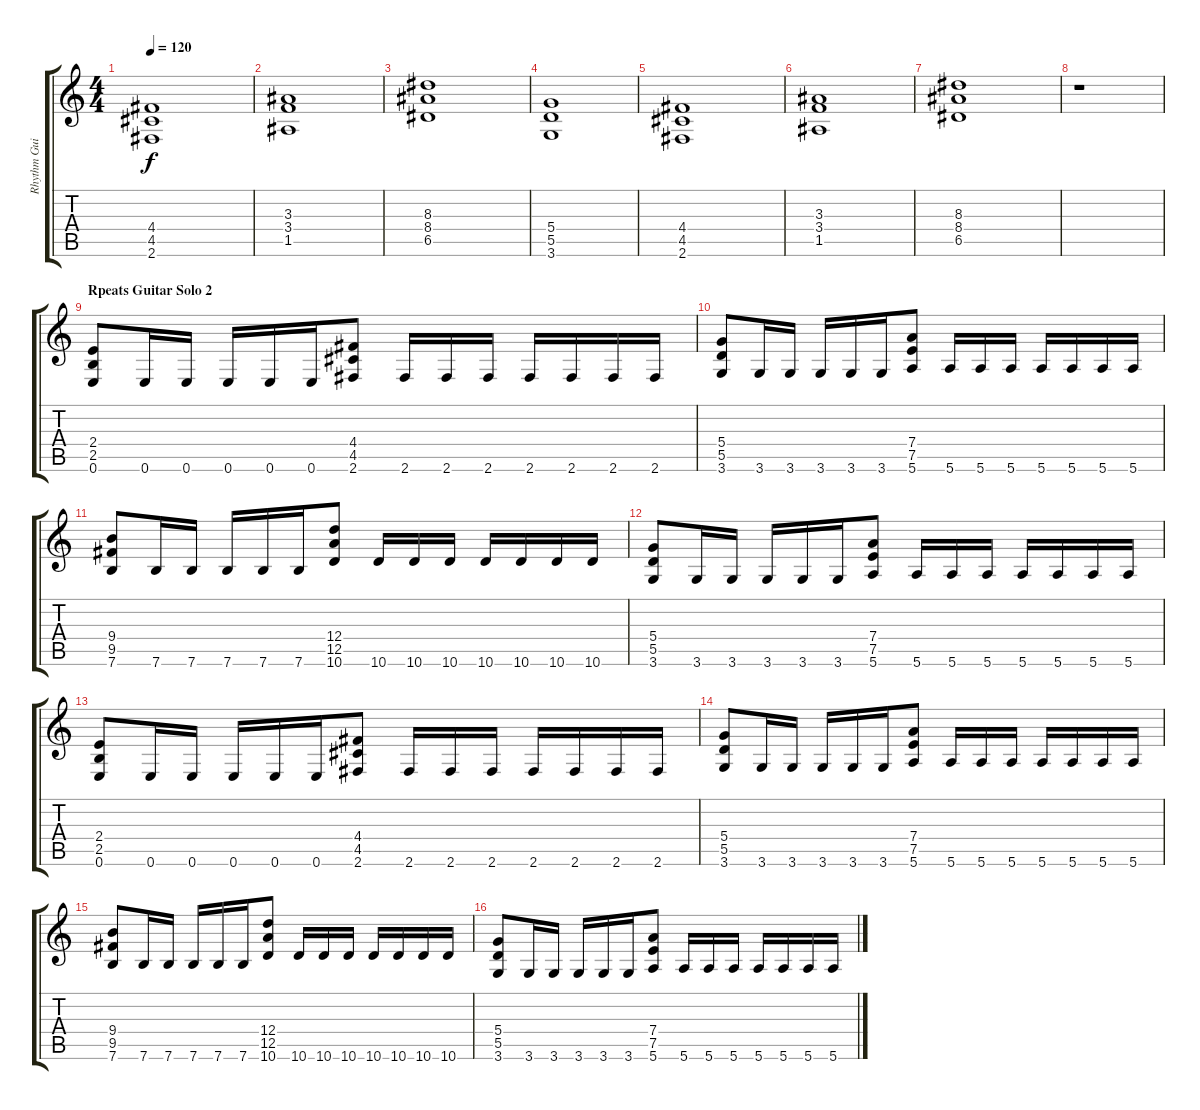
\track ("Rhythm Guitar 2" "Rhythm Gui") {instrument distortionguitar}
\staff {score tabs}
\tuning (E4 B3 G3 D3 A2 E2) {hide}
\ts (4 4)
\tempo 120
\clef g2
\ks c
(4.4 4.5 2.6).1{dy f} |
(3.3 3.4 1.5).1 |
(8.3 8.4 6.5).1 |
(5.4 5.5 3.6).1 |
(4.4 4.5 2.6).1 |
(3.3 3.4 1.5).1 |
(8.3 8.4 6.5).1 |
r.1 |
\section ("" "Rpeats Guitar Solo 2")
(2.4 2.5 0.6).8 0.6.16 0.6.16 0.6.16 0.6.16 0.6.16 (4.4 4.5 2.6).8 2.6.16 2.6.16 2.6.16 2.6.16 2.6.16 2.6.16 2.6.16 |
(5.4 5.5 3.6).8 3.6.16 3.6.16 3.6.16 3.6.16 3.6.16 (7.4 7.5 5.6).8 5.6.16 5.6.16 5.6.16 5.6.16 5.6.16 5.6.16 5.6.16 |
(9.4 9.5 7.6).8 7.6.16 7.6.16 7.6.16 7.6.16 7.6.16 (12.4 12.5 10.6).8 10.6.16 10.6.16 10.6.16 10.6.16 10.6.16 10.6.16 10.6.16 |
(5.4 5.5 3.6).8 3.6.16 3.6.16 3.6.16 3.6.16 3.6.16 (7.4 7.5 5.6).8 5.6.16 5.6.16 5.6.16 5.6.16 5.6.16 5.6.16 5.6.16 |
(2.4 2.5 0.6).8 0.6.16 0.6.16 0.6.16 0.6.16 0.6.16 (4.4 4.5 2.6).8 2.6.16 2.6.16 2.6.16 2.6.16 2.6.16 2.6.16 2.6.16 |
(5.4 5.5 3.6).8 3.6.16 3.6.16 3.6.16 3.6.16 3.6.16 (7.4 7.5 5.6).8 5.6.16 5.6.16 5.6.16 5.6.16 5.6.16 5.6.16 5.6.16 |
(9.4 9.5 7.6).8 7.6.16 7.6.16 7.6.16 7.6.16 7.6.16 (12.4 12.5 10.6).8 10.6.16 10.6.16 10.6.16 10.6.16 10.6.16 10.6.16 10.6.16 |
(5.4 5.5 3.6).8 3.6.16 3.6.16 3.6.16 3.6.16 3.6.16 (7.4 7.5 5.6).8 5.6.16 5.6.16 5.6.16 5.6.16 5.6.16 5.6.16 5.6.16
